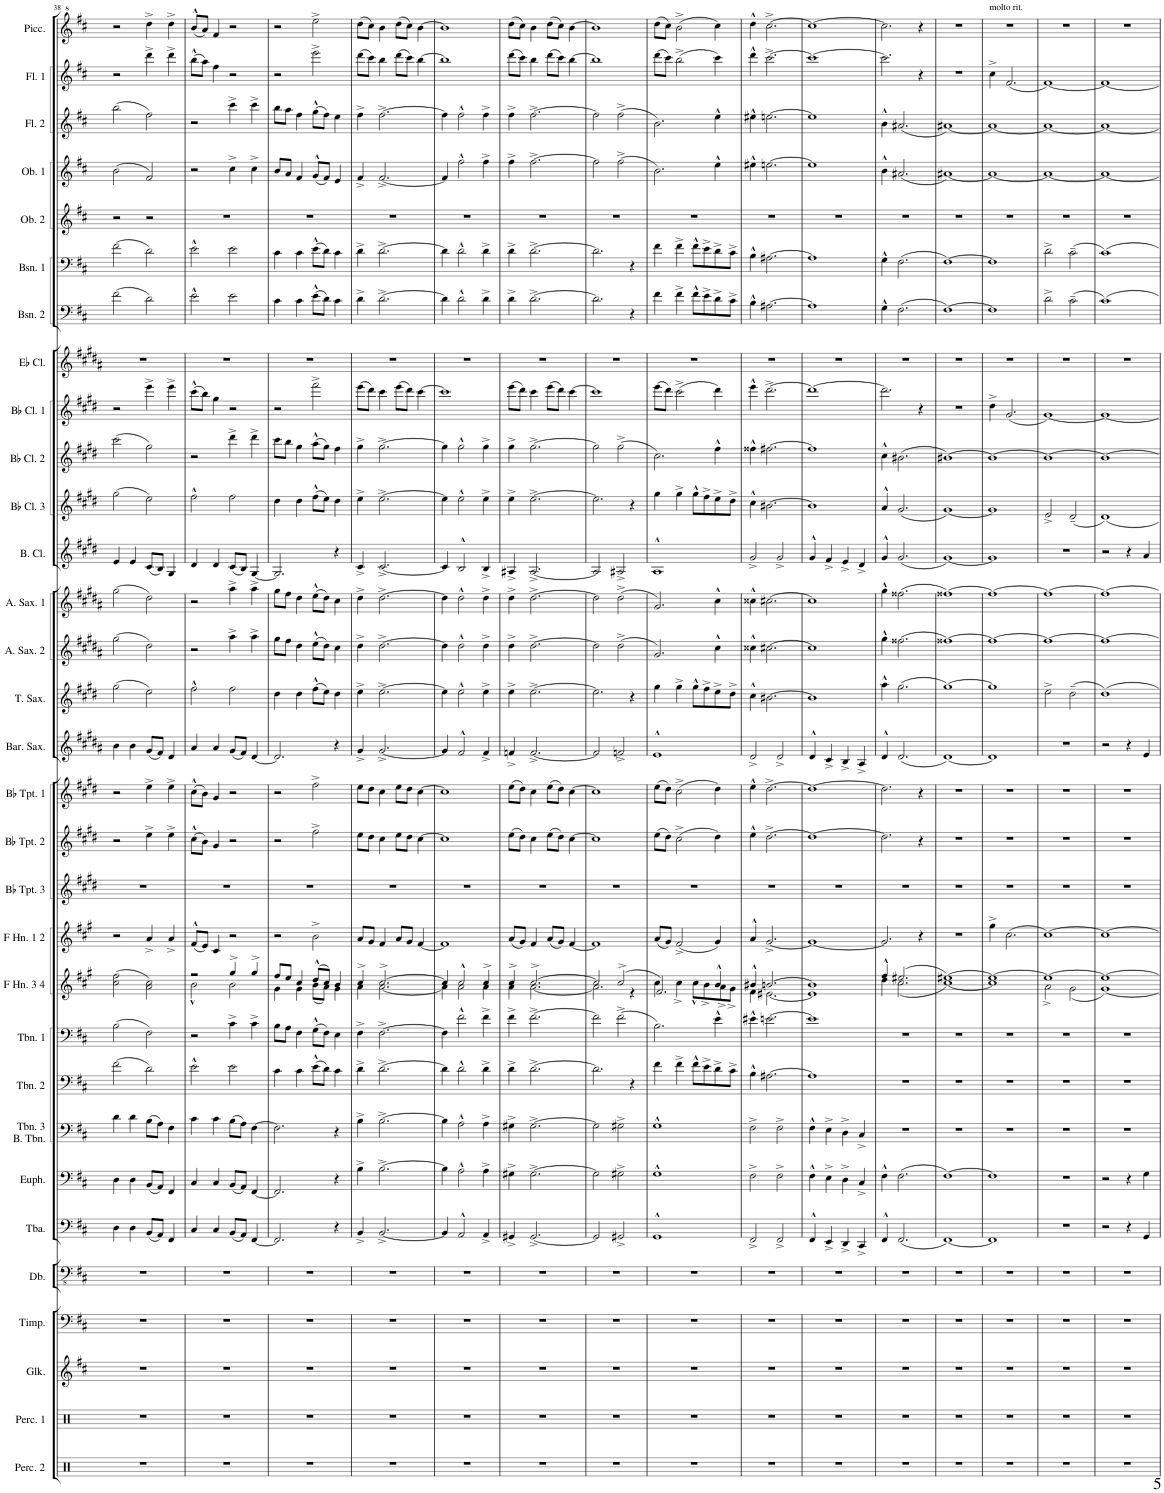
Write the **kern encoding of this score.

**kern	**kern	**kern	**kern	**kern	**kern	**kern	**kern	**kern	**kern	**kern	**kern	**kern	**kern	**kern	**kern	**kern	**kern	**kern	**kern	**kern	**kern	**kern	**kern	**kern	**kern	**kern	**kern	**kern	**kern	**kern
*part31	*part30	*part29	*part28	*part27	*part26	*part25	*part24	*part23	*part22	*part21	*part20	*part19	*part18	*part17	*part16	*part15	*part14	*part13	*part12	*part11	*part10	*part9	*part8	*part7	*part6	*part5	*part4	*part3	*part2	*part1
*staff31	*staff30	*staff29	*staff28	*staff27	*staff26	*staff25	*staff24	*staff23	*staff22	*staff21	*staff20	*staff19	*staff18	*staff17	*staff16	*staff15	*staff14	*staff13	*staff12	*staff11	*staff10	*staff9	*staff8	*staff7	*staff6	*staff5	*staff4	*staff3	*staff2	*staff1
*I"Percussion 2	*I"Percussion 1	*I"Glockenspiel	*I"Timpani	*I"Double Bass	*I"Tuba	*I"Euphonium	*I"Trombone 3 &amp; Bass Trombone	*I"Trombone 2	*I"Trombone 1	*I"F Horn 3 &amp; 4	*I"F Horn 1 &amp; 2	*I"Bb Trumpet 3	*I"Bb Trumpet 2	*I"Bb Trumpet 1	*I"Baritone Saxophone	*I"Tenor Saxophone	*I"Alto Saxophone 2	*I"Alto Saxophone 1	*I"Bass Clarinet	*I"Bb Clarinet 3	*I"Bb Clarinet 2	*I"Bb Clarinet 1	*I"Eb Clarinet	*I"Bassoon 2	*I"Bassoon 1	*I"Oboe 2	*I"Oboe 1	*I"Flute 2	*I"Flute 1	*I"Piccolo
*I'Perc. 2	*I'Perc. 1	*I'Glk.	*I'Timp.	*I'Db.	*I'Tba.	*I'Euph.	*I'Tbn. 3 B. Tbn.	*I'Tbn. 2	*I'Tbn. 1	*I'F Hn. 3 4	*I'F Hn. 1 2	*I'Bb Tpt. 3	*I'Bb Tpt. 2	*I'Bb Tpt. 1	*I'Bar. Sax.	*I'T. Sax.	*I'A. Sax. 2	*I'A. Sax. 1	*I'B. Cl.	*I'Bb Cl. 3	*I'Bb Cl. 2	*I'Bb Cl. 1	*I'Eb Cl.	*I'Bsn. 2	*I'Bsn. 1	*I'Ob. 2	*I'Ob. 1	*I'Fl. 2	*I'Fl. 1	*I'Picc.
!!LO:PB:g=z
*clefX	*clefX	*clefG2	*clefF4	*clefFv4	*clefF4	*clefF4	*clefF4	*clefF4	*clefF4	*clefG2	*clefG2	*clefG2	*clefG2	*clefG2	*clefG2	*clefG2	*clefG2	*clefG2	*clefG2	*clefG2	*clefG2	*clefG2	*clefG2	*clefF4	*clefF4	*clefG2	*clefG2	*clefG2	*clefG2	*clefG^2
*	*	*Trd-14c-24	*	*Trd7c12	*	*	*	*	*	*Trd4c7	*Trd4c7	*Trd1c2	*Trd1c2	*Trd1c2	*Trd12c21	*Trd8c14	*Trd5c9	*Trd5c9	*Trd8c14	*Trd1c2	*Trd1c2	*Trd1c2	*Trd-2c-3	*	*	*	*	*	*	*Trd-7c-12
*k[]	*k[]	*k[f#c#]	*k[f#c#]	*k[f#c#]	*k[f#c#]	*k[f#c#]	*k[f#c#]	*k[f#c#]	*k[f#c#]	*k[f#c#g#]	*k[f#c#g#]	*k[f#c#g#d#]	*k[f#c#g#d#]	*k[f#c#g#d#]	*k[f#c#g#d#a#]	*k[f#c#g#d#]	*k[f#c#g#d#a#]	*k[f#c#g#d#a#]	*k[f#c#g#d#]	*k[f#c#g#d#]	*k[f#c#g#d#]	*k[f#c#g#d#]	*k[f#c#g#d#a#]	*k[f#c#]	*k[f#c#]	*k[f#c#]	*k[f#c#]	*k[f#c#]	*k[f#c#]	*k[f#c#]
*M2/2	*M2/2	*M2/2	*M2/2	*M2/2	*M2/2	*M2/2	*M2/2	*M2/2	*M2/2	*M2/2	*M2/2	*M2/2	*M2/2	*M2/2	*M2/2	*M2/2	*M2/2	*M2/2	*M2/2	*M2/2	*M2/2	*M2/2	*M2/2	*M2/2	*M2/2	*M2/2	*M2/2	*M2/2	*M2/2	*M2/2
*met(c|)	*met(c|)	*met(c|)	*met(c|)	*met(c|)	*met(c|)	*met(c|)	*met(c|)	*met(c|)	*met(c|)	*met(c|)	*met(c|)	*met(c|)	*met(c|)	*met(c|)	*met(c|)	*met(c|)	*met(c|)	*met(c|)	*met(c|)	*met(c|)	*met(c|)	*met(c|)	*met(c|)	*met(c|)	*met(c|)	*met(c|)	*met(c|)	*met(c|)	*met(c|)	*met(c|)
=38	=38	=38	=38	=38	=38	=38	=38	=38	=38	=38	=38	=38	=38	=38	=38	=38	=38	=38	=38	=38	=38	=38	=38	=38	=38	=38	=38	=38	=38	=38
1r	1r	1r	1r	1r	4D\	4D\	4d\	(2f#\	(2B\	(2cc#\ 2ff#\	2r	1r	2r	2r	4b\	(2gg#\	(2gg#\	(2gg#\	4e/	(2gg#\	(2ccc#\	2r	1r	(2f#\	(2f#\	2r	(2b\	(2bb\	2r	2r
.	.	.	.	.	4D\	4D\	4d\	.	.	.	.	.	.	.	4b\	.	.	.	4e/	.	.	.	.	.	.	.	.	.	.	.
.	.	.	.	.	(8BB/L	(8BB/L	(8B\L	2d\)	2F#\)	2a\ 2cc#\)	4a^/	.	4ee^\	4ee^\	(8g#/L	2ee\)	2dd#\)	2dd#\)	(8c#/L	2ee\)	2gg#\)	4eee^\	.	2d\)	2d\)	2r	2f#/)	2ff#\)	4ddd^\	4ddd^\
.	.	.	.	.	8AA/J)	8AA/J)	8A\J)	.	.	.	.	.	.	.	8f#/J)	.	.	.	8B/J)	.	.	.	.	.	.	.	.	.	.	.
.	.	.	.	.	4FF#/	4FF#/	4F#\	.	.	.	4a^/	.	4ee^\	4ee^\	4d#/	.	.	.	4G#/	.	.	4eee^\	.	.	.	.	.	.	4ddd^\	4ddd^\
=39	=39	=39	=39	=39	=39	=39	=39	=39	=39	=39	=39	=39	=39	=39	=39	=39	=39	=39	=39	=39	=39	=39	=39	=39	=39	=39	=39	=39	=39	=39
*	*	*	*	*	*	*	*	*	*	*^	*	*	*	*	*	*	*	*	*	*	*	*	*	*	*	*	*	*	*	*
1r	1r	1r	1r	1r	4C#/	4C#/	4c#\	2e^^\	2r	2r	2b^^\	(8f#^^/L	1r	(8cc#^^\L	(8cc#^^\L	4a#/	2ff#^^\	2r	2r	4d#/	2ff#^^\	2r	(8ccc#^^\L	1r	2e^^\	2e^^\	1r	2r	2r	(8bb^^\L	(8bb^^/L
.	.	.	.	.	.	.	.	.	.	.	.	8e/J)	.	8b\J)	8b\J)	.	.	.	.	.	.	.	8bb\J)	.	.	.	.	.	.	8aa\J)	8aa/J)
.	.	.	.	.	4C#/	4C#/	4c#\	.	.	.	.	4c#/	.	4g#/	4g#/	4a#/	.	.	.	4d#/	.	.	4gg#\	.	.	.	.	.	.	4ff#\	4ff#/
.	.	.	.	.	(8BB/L	(8BB/L	(8B\L	2e\	4c#^\	4gg#^/	2b\	2r	.	2r	2r	(8g#/L	2ff#\	4aa#^\	4aa#^\	(8c#/L	2ff#\	4ddd#^\	2r	.	2e\	2e\	.	4cc#^\	4ccc#^\	2r	2r
.	.	.	.	.	8AA/J)	8AA/J)	8A\J)	.	.	.	.	.	.	.	.	8f#/J)	.	.	.	8B/J)	.	.	.	.	.	.	.	.	.	.	.
.	.	.	.	.	[4FF#/	[4FF#/	[4F#\	.	4c#^\	4gg#^/	.	.	.	.	.	[4d#/	.	4aa#^\	4aa#^\	[4G#/	.	4ddd#^\	.	.	.	.	.	4cc#^\	4ccc#^\	.	.
=40	=40	=40	=40	=40	=40	=40	=40	=40	=40	=40	=40	=40	=40	=40	=40	=40	=40	=40	=40	=40	=40	=40	=40	=40	=40	=40	=40	=40	=40	=40	=40
1r	1r	1r	1r	1r	2.FF#/]	2.FF#/]	2.F#\]	4c#\	8B\L	8ff#/L	4g#\	2r	1r	2r	2r	2.d#/]	4dd#\	8gg#\L	8gg#\L	2.G#/]	4dd#\	8ccc#\L	2r	1r	4c#\	4c#\	1r	8b/L	8bb\L	2r	2r
.	.	.	.	.	.	.	.	.	8A\J	8ee/J	.	.	.	.	.	.	.	8ff#\J	8ff#\J	.	.	8bb\J	.	.	.	.	.	8a/J	8aa\J	.	.
.	.	.	.	.	.	.	.	4c#\	4F#\	4cc#/	4g#\	.	.	.	.	.	4dd#\	4dd#\	4dd#\	.	4dd#\	4gg#\	.	.	4c#\	4c#\	.	4f#/	4ff#\	.	.
.	.	.	.	.	.	.	.	(8e^^\L	(8G^^\L	(8dd^^/L	(8b\L	2b^\	.	2ff#^\	2ff#^\	.	(8ff#^^\L	(8ee^^\L	(8ee^^\L	.	(8ff#^^\L	(8aa^^\L	2fff#^\	.	(8e^^\L	(8e^^\L	.	(8g^^/L	(8gg^^\L	2eee^\	2eee^\
.	.	.	.	.	.	.	.	8d\J)	8F#\J)	8cc#/J)	8a\J)	.	.	.	.	.	8ee\J)	8dd#\J)	8dd#\J)	.	8ee\J)	8gg#\J)	.	.	8d\J)	8d\J)	.	8f#/J)	8ff#\J)	.	.
.	.	.	.	.	4r	4r	4r	4c#\	4E\	4b/	4g#\	.	.	.	.	4r	4dd#\	4cc#\	4cc#\	4r	4dd#\	4ff#\	.	.	4c#\	4c#\	.	4e/	4ee\	.	.
=41	=41	=41	=41	=41	=41	=41	=41	=41	=41	=41	=41	=41	=41	=41	=41	=41	=41	=41	=41	=41	=41	=41	=41	=41	=41	=41	=41	=41	=41	=41	=41
1r	1r	1r	1r	1r	4BB^/	4B^\	4B^\	4d^\	4F#^\	4cc#^/	4a\	8a/L	1r	8ee\L	8ee\L	4g#^/	4ee^\	4dd#^\	4dd#^\	4c#^/	4ee^\	4gg#^\	(8eee\L	1r	4d^\	4d^\	1r	4f#^/	4ff#^\	(8ddd\L	(8ddd\L
.	.	.	.	.	.	.	.	.	.	.	.	8g#/J	.	8dd#\J	8dd#\J	.	.	.	.	.	.	.	8ddd#\J)	.	.	.	.	.	.	8ccc#\J)	8ccc#\J)
.	.	.	.	.	[2.BB^/	[2.B^\	[2.B^\	[2.d^\	[2.F#^\	[2.cc#^/	[2.a\	4f#/	.	4cc#\	4cc#\	[2.g#^/	[2.ee^\	[2.dd#^\	[2.dd#^\	[2.c#^/	[2.ee^\	[2.gg#^\	4ccc#\	.	[2.d^\	[2.d^\	.	[2.f#^/	[2.ff#^\	4bb\	4bb\
.	.	.	.	.	.	.	.	.	.	.	.	8a/L	.	8ee\L	8ee\L	.	.	.	.	.	.	.	(8eee\L	.	.	.	.	.	.	(8ddd\L	(8ddd\L
.	.	.	.	.	.	.	.	.	.	.	.	8g#/J	.	8dd#\J	8dd#\J	.	.	.	.	.	.	.	8ddd#\J)	.	.	.	.	.	.	8ccc#\J)	8ccc#\J)
.	.	.	.	.	.	.	.	.	.	.	.	[4f#/	.	[4cc#\	[4cc#\	.	.	.	.	.	.	.	[4ccc#\	.	.	.	.	.	.	[4bb\	[4bb\
=42	=42	=42	=42	=42	=42	=42	=42	=42	=42	=42	=42	=42	=42	=42	=42	=42	=42	=42	=42	=42	=42	=42	=42	=42	=42	=42	=42	=42	=42	=42	=42
1r	1r	1r	1r	1r	4BB/]	4B\]	4B\]	4d\]	4F#\]	4cc#/]	4a\]	1f#]	1r	1cc#]	1cc#]	4g#/]	4ee\]	4dd#\]	4dd#\]	4c#/]	4ee\]	4gg#\]	1ccc#]	1r	4d\]	4d\]	1r	4f#/]	4ff#\]	1bb]	1bb]
.	.	.	.	.	2AA^^/	2A^^\	2A^^\	2d^^\	2f#^^\	2cc#^^/	2a\	.	.	.	.	2f#^^/	2ee^^\	2dd#^^\	2dd#^^\	2B^^/	2ee^^\	2gg#^^\	.	.	2d^^\	2d^^\	.	2ff#^^\	2ff#^^\	.	.
.	.	.	.	.	4AA^/	4A^\	4A^\	4d^\	4f#^\	4cc#^/	4a\	.	.	.	.	4f#^/	4ee^\	4dd#^\	4dd#^\	4B^/	4ee^\	4gg#^\	.	.	4d^\	4d^\	.	4ff#^\	4ff#^\	.	.
=43	=43	=43	=43	=43	=43	=43	=43	=43	=43	=43	=43	=43	=43	=43	=43	=43	=43	=43	=43	=43	=43	=43	=43	=43	=43	=43	=43	=43	=43	=43	=43
1r	1r	1r	1r	1r	4GG#X^/	4G#X^\	4G#X^\	4d^\	4f#^\	4cc#^/	4a\	(8a/L	1r	(8ee\L	(8ee\L	4fn^/	4ee^\	4dd#^\	4dd#^\	4A#X^/	4ee^\	4gg#^\	(8eee\L	1r	4d^\	4d^\	1r	4ff#^\	4ff#^\	(8ddd\L	(8ddd\L
.	.	.	.	.	.	.	.	.	.	.	.	8g#/J)	.	8dd#\J)	8dd#\J)	.	.	.	.	.	.	.	8ddd#\J)	.	.	.	.	.	.	8ccc#\J)	8ccc#\J)
.	.	.	.	.	[2.GG#^/	[2.G#^\	[2.G#^\	[2.d^\	[2.f#^\	[2.cc#^/	[2.a\	4f#/	.	4cc#\	4cc#\	[2.f^/	[2.ee^\	[2.dd#^\	[2.dd#^\	[2.A#^/	[2.ee^\	[2.gg#^\	4ccc#\	.	[2.d^\	[2.d^\	.	[2.ff#^\	[2.ff#^\	4bb\	4bb\
.	.	.	.	.	.	.	.	.	.	.	.	(8a/L	.	(8ee\L	(8ee\L	.	.	.	.	.	.	.	(8eee\L	.	.	.	.	.	.	(8ddd\L	(8ddd\L
.	.	.	.	.	.	.	.	.	.	.	.	8g#/J)	.	8dd#\J)	8dd#\J)	.	.	.	.	.	.	.	8ddd#\J)	.	.	.	.	.	.	8ccc#\J)	8ccc#\J)
.	.	.	.	.	.	.	.	.	.	.	.	[4f#/	.	[4cc#\	[4cc#\	.	.	.	.	.	.	.	[4ccc#\	.	.	.	.	.	.	[4bb\	[4bb\
=44	=44	=44	=44	=44	=44	=44	=44	=44	=44	=44	=44	=44	=44	=44	=44	=44	=44	=44	=44	=44	=44	=44	=44	=44	=44	=44	=44	=44	=44	=44	=44
1r	1r	1r	1r	1r	2GG#/]	2G#\]	2G#\]	2.d\]	2f#\]	2cc#/]	2.a\]	1f#]	1r	1cc#]	1cc#]	2f/]	2.ee\]	2dd#\]	2dd#\]	2A#/]	2.ee\]	2gg#\]	1ccc#]	1r	2.d\]	2.d\]	1r	2ff#\]	2ff#\]	1bb]	1bb]
.	.	.	.	.	2GG#X^/	2G#X^\	2G#X^\	.	(2f#^\	(2cc#^/	.	.	.	.	.	2fn^/	.	(2dd#^\	(2dd#^\	2A#X^/	.	(2gg#^\	.	.	.	.	.	(2ff#^\	(2ff#^\	.	.
.	.	.	.	.	.	.	.	4r	.	.	4r	.	.	.	.	.	4r	.	.	.	4r	.	.	.	4r	4r	.	.	.	.	.
=45	=45	=45	=45	=45	=45	=45	=45	=45	=45	=45	=45	=45	=45	=45	=45	=45	=45	=45	=45	=45	=45	=45	=45	=45	=45	=45	=45	=45	=45	=45	=45
1r	1r	1r	1r	1r	1GG^^	1G^^	1G^^	4f#\	2.B\)	2.f#/)	4cc#\	(8a/L	1r	(8ee\L	(8ee\L	1e^^	4gg#\	2.g#/)	2.g#/)	1A^^	4gg#\	2.cc#\)	(8eee\L	1r	4f#\	4f#\	1r	2.b\)	2.b\)	(8ddd\L	(8ddd\L
.	.	.	.	.	.	.	.	.	.	.	.	8g#/J)	.	8dd#\J)	8dd#\J)	.	.	.	.	.	.	.	8ddd#\J)	.	.	.	.	.	.	8ccc#\J)	8ccc#\J)
.	.	.	.	.	.	.	.	4f#^\	.	.	4cc#^\	(2f#^/	.	(2cc#^\	(2cc#^\	.	4gg#^\	.	.	.	4gg#^\	.	(2ccc#^\	.	4f#^\	4f#^\	.	.	.	(2bb^\	(2bb^\
.	.	.	.	.	.	.	.	8f#^^\L	.	.	8cc#^^\L	.	.	.	.	.	8gg#^^\L	.	.	.	8gg#^^\L	.	.	.	8f#^^\L	8f#^^\L	.	.	.	.	.
.	.	.	.	.	.	.	.	8e^\	.	.	8b^\	.	.	.	.	.	8ff#^\	.	.	.	8ff#^\	.	.	.	8e^\	8e^\	.	.	.	.	.
.	.	.	.	.	.	.	.	8d^\	4e^^\	4b^^/	8a^\	4g#/)	.	4dd#\)	4dd#\)	.	8ee^\	4cc#^^\	4cc#^^\	.	8ee^\	4ff#^^\	4ddd#\)	.	8d^\	8d^\	.	4ee^^\	4ee^^\	4ccc#\)	4ccc#\)
.	.	.	.	.	.	.	.	8c#^\J	.	.	8g#^\J	.	.	.	.	.	8dd#^\J	.	.	.	8dd#^\J	.	.	.	8c#^\J	8c#^\J	.	.	.	.	.
=46	=46	=46	=46	=46	=46	=46	=46	=46	=46	=46	=46	=46	=46	=46	=46	=46	=46	=46	=46	=46	=46	=46	=46	=46	=46	=46	=46	=46	=46	=46	=46
1r	1r	1r	1r	1r	2FF#^/	2F#^\	2F#^\	4B^^\	4e#X^^\	4b#X^^/	4f#\	4a^^/	1r	4ee^^\	4ee^^\	2d#^/	4cc#^^\	4cc##X^^\	4cc##X^^\	2g#^/	4cc#^^\	4ff##X^^\	4eee^^\	1r	4B^^\	4B^^\	1r	4ee#X^^\	4ee#X^^\	4ddd^^\	4ddd^^\
.	.	.	.	.	.	.	.	[2.A#X\	[2.en\	[2.bn/	[2.e#X\	[2.g#^/	.	[2.dd#^\	[2.dd#^\	.	[2.b#X\	[2.cc#X\	[2.cc#X\	.	[2.b#X\	[2.ff#X\	[2.ddd#^\	.	[2.A#X\	[2.A#X\	.	[2.een\	[2.een\	[2.ccc#^\	[2.ccc#^\
.	.	.	.	.	2FF#^/	2F#^\	2F#^\	.	.	.	.	.	.	.	.	2d#^/	.	.	.	2g#^/	.	.	.	.	.	.	.	.	.	.	.
=47	=47	=47	=47	=47	=47	=47	=47	=47	=47	=47	=47	=47	=47	=47	=47	=47	=47	=47	=47	=47	=47	=47	=47	=47	=47	=47	=47	=47	=47	=47	=47
1r	1r	1r	1r	1r	4FF#^^/	4F#^^\	4F#^^\	1A#]	1e]	1b]	1e#]	1g#_	1r	1dd#_	1dd#_	4d#^^/	1b#]	1cc#]	1cc#]	4g#^^/	1b#]	1ff#]	1ddd#_	1r	1A#]	1A#]	1r	1ee]	1ee]	1ccc#_	1ccc#_
.	.	.	.	.	4EE^/	4E^\	4E^\	.	.	.	.	.	.	.	.	4c#^/	.	.	.	4f#^/	.	.	.	.	.	.	.	.	.	.	.
.	.	.	.	.	4DD^/	4D^\	4D^\	.	.	.	.	.	.	.	.	4B^/	.	.	.	4e^/	.	.	.	.	.	.	.	.	.	.	.
.	.	.	.	.	4CC#^/	4C#^/	4C#^/	.	.	.	.	.	.	.	.	4A#^/	.	.	.	4d#^/	.	.	.	.	.	.	.	.	.	.	.
=48	=48	=48	=48	=48	=48	=48	=48	=48	=48	=48	=48	=48	=48	=48	=48	=48	=48	=48	=48	=48	=48	=48	=48	=48	=48	=48	=48	=48	=48	=48	=48
1r	1r	1r	1r	1r	4FF#^^/	4F#^^\	1r	1r	1r	4ff#^^/	4dd\	2.g#/]	1r	2.dd#\]	2.dd#\]	4d#^^/	4aa^^\	4gg#^^\	4gg#^^\	4g#^^/	4a^^/	4cc#^^\	2.ddd#\]	1r	4G^^\	4G^^\	1r	4b^^\	4b^^\	2.ccc#\]	2.ccc#\]
.	.	.	.	.	(2.FF#/	(2.F#\	.	.	.	(2.ee#X/	(2.cc#\	.	.	.	.	(2.d#/	(2.gg#\	(2.ff##X\	(2.ff##X\	(2.g#/	(2.g#/	(2.b#X\	.	.	(2.F#\	(2.F#\	.	(2.a#X/	(2.a#X/	.	.
.	.	.	.	.	.	.	.	.	.	.	.	4r	.	4r	4r	.	.	.	.	.	.	.	4r	.	.	.	.	.	.	4r	4r
=49	=49	=49	=49	=49	=49	=49	=49	=49	=49	=49	=49	=49	=49	=49	=49	=49	=49	=49	=49	=49	=49	=49	=49	=49	=49	=49	=49	=49	=49	=49	=49
1r	1r	1r	1r	1r	[1FF#)	[1F#)	1r	1r	1r	[1ee#X)	[1cc#)	1r	1r	1r	1r	[1d#)	[1gg#)	[1ff##X)	[1ff##X)	[1g#)	[1g#)	[1b#X)	1r	1r	[1F#)	[1F#)	1r	[1a#X)	[1a#X)	1r	1r
=50	=50	=50	=50	=50	=50	=50	=50	=50	=50	=50	=50	=50	=50	=50	=50	=50	=50	=50	=50	=50	=50	=50	=50	=50	=50	=50	=50	=50	=50	=50	=50
!	!	!	!	!	!	!	!	!	!	!	!	!	!	!	!	!	!	!	!	!	!	!	!	!	!	!	!	!	!	!	!LO:TX:a:t=molto rit.
1r	1r	1r	1r	1r	1FF#]	1F#]	1r	1r	1r	1ee#_	1cc#]	4gg#^\	1r	1r	1r	1d#]	1gg#]	1ff##_	1ff##_	1g#]	1g#]	1b#_	4dd#^\	1r	1F#]	1F#]	1r	1a#_	1a#_	4cc#^\	1r
.	.	.	.	.	.	.	.	.	.	.	.	(2.cc#\	.	.	.	.	.	.	.	.	.	.	(2.g#/	.	.	.	.	.	.	(2.f#/	.
=51	=51	=51	=51	=51	=51	=51	=51	=51	=51	=51	=51	=51	=51	=51	=51	=51	=51	=51	=51	=51	=51	=51	=51	=51	=51	=51	=51	=51	=51	=51	=51
1r	1r	1r	1r	1r	1r	1r	1r	1r	1r	1ee#_	2a^\	[1cc#)	1r	1r	1r	1r	2ee^\	1ff##_	1ff##_	1r	2e^/	1b#_	[1g#)	1r	2d^\	2d^\	1r	1a#_	1a#_	[1f#)	1r
.	.	.	.	.	.	.	.	.	.	.	(2g#\	.	.	.	.	.	(2dd#~\	.	.	.	(2d#~/	.	.	.	(2c#~\	(2c#~\	.	.	.	.	.
=52	=52	=52	=52	=52	=52	=52	=52	=52	=52	=52	=52	=52	=52	=52	=52	=52	=52	=52	=52	=52	=52	=52	=52	=52	=52	=52	=52	=52	=52	=52	=52
1r	1r	1r	1r	1r	2r	2r	1r	1r	1r	1ee#_	[1g#)	1cc#_	1r	1r	1r	2r	1dd#)	1ff##_	1ff##_	2r	1d#)	1b#_	1g#_	1r	1c#)	1c#)	1r	1a#_	1a#_	1f#_	1r
.	.	.	.	.	4r	4r	.	.	.	.	.	.	.	.	.	4r	.	.	.	4r	.	.	.	.	.	.	.	.	.	.	.
.	.	.	.	.	4GG/	4G\	.	.	.	.	.	.	.	.	.	4e/	.	.	.	4a/	.	.	.	.	.	.	.	.	.	.	.
*	*	*	*	*	*	*	*	*	*	*v	*v	*	*	*	*	*	*	*	*	*	*	*	*	*	*	*	*	*	*	*	*
=	=	=	=	=	=	=	=	=	=	=	=	=	=	=	=	=	=	=	=	=	=	=	=	=	=	=	=	=	=	=
*-	*-	*-	*-	*-	*-	*-	*-	*-	*-	*-	*-	*-	*-	*-	*-	*-	*-	*-	*-	*-	*-	*-	*-	*-	*-	*-	*-	*-	*-	*-
